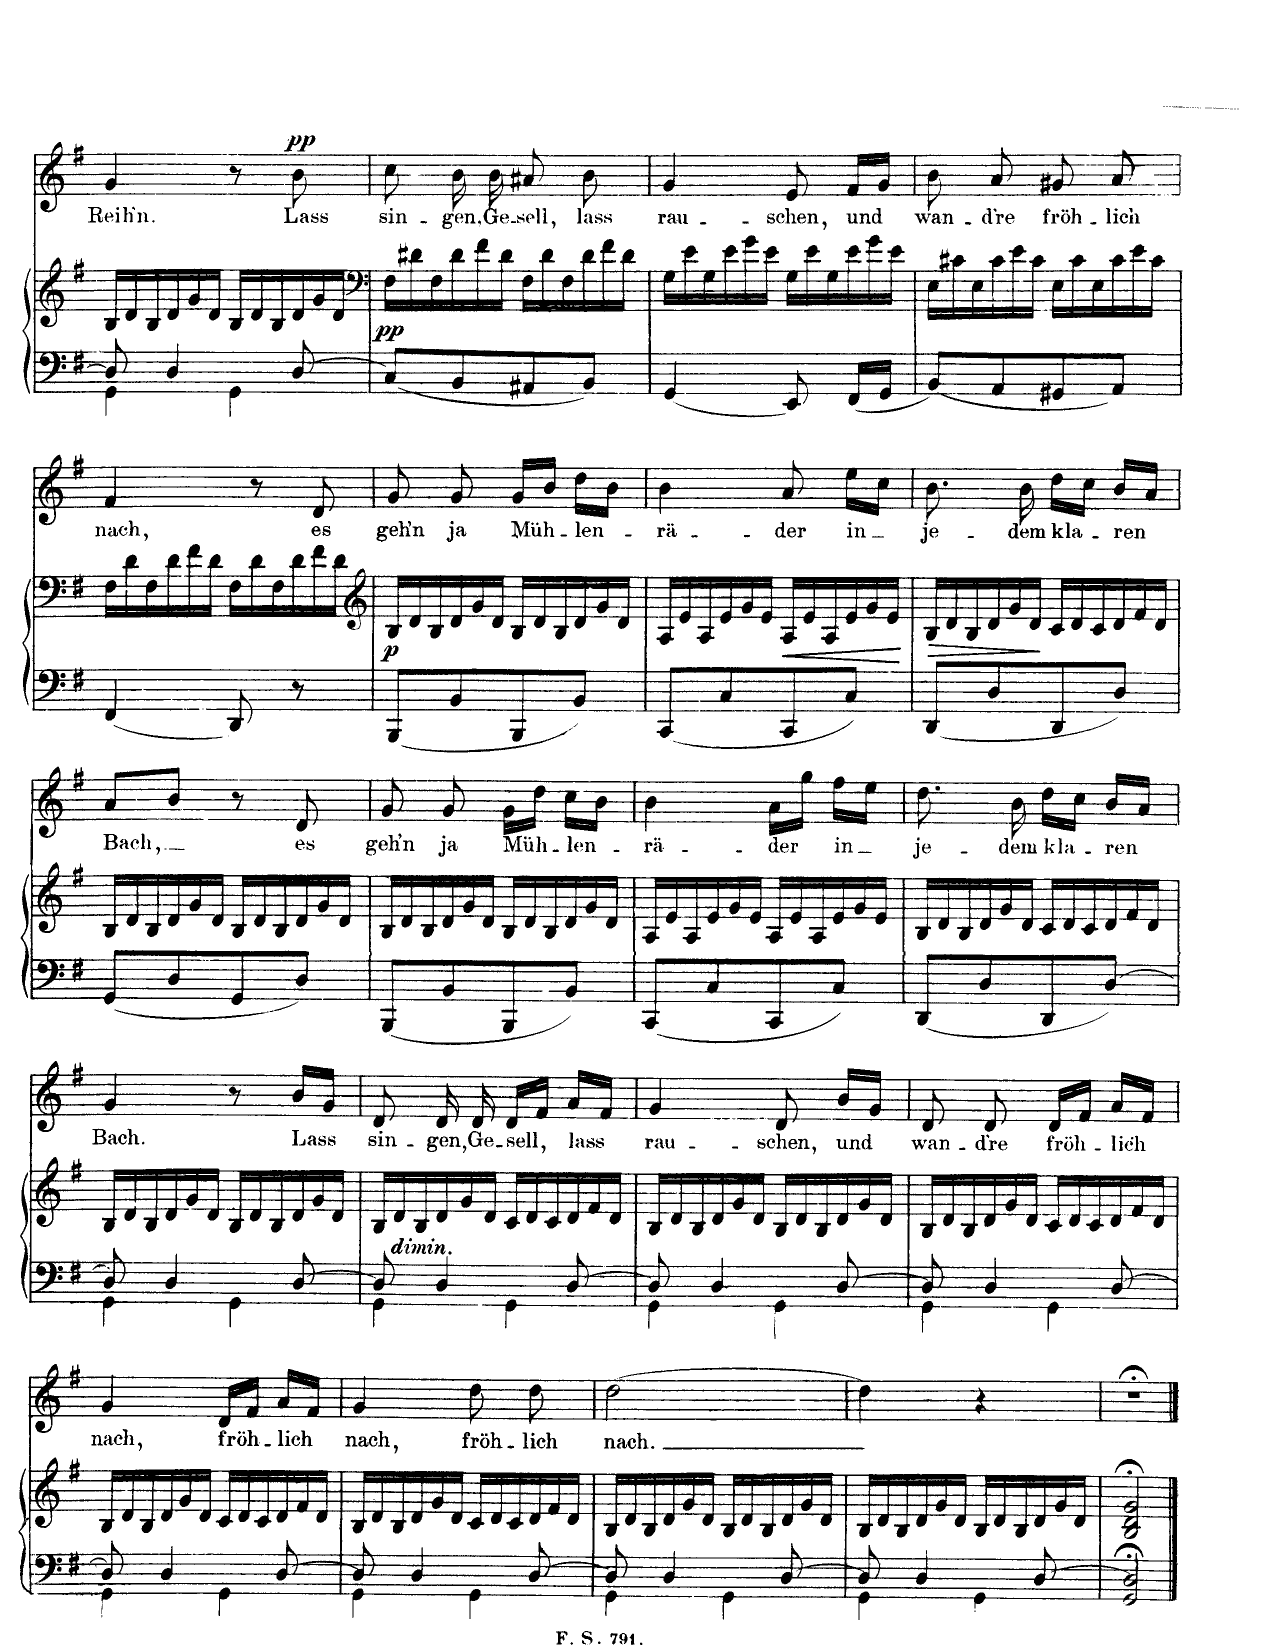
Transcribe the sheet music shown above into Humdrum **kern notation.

**kern	**dynam	**kern	**dynam	**kern	**text	**dynam
*part3	*part3	*part2	*part2	*part1	*part1	*part1
*staff3	*staff3	*staff2	*staff2	*staff1	*staff1	*staff1
*I"Pianoforte	*	*I"Piano	*	*I"Singstimme	*	*
*I'Pno	*	*I'Pno	*	*	*	*
*clefF4	*	*clefG2	*	*clefG2	*	*
*k[f#]	*	*k[f#]	*	*k[f#]	*	*
*M2/4	*	*M2/4	*	*M2/4	*	*
=61	=61	=61	=61	=61	=61	=61
*^	*	*	*	*	*	*
*	*	*	*Xtuplet	*	*	*	*
8D/	4GG\	.	24B/LL	.	4g/	Reih'n.	.
.	.	.	24d/	.	.	.	.
.	.	.	24B/	.	.	.	.
4D/	.	.	24d/	.	.	.	.
.	.	.	24g/	.	.	.	.
.	.	.	24d/JJ	.	.	.	.
.	4GG\	.	24B/LL	.	8r	.	.
.	.	.	24d/	.	.	.	.
.	.	.	24B/	.	.	.	.
!	!	!	!	!	!	!	!LO:DY:b
(8D/	.	.	24d/	.	8b/	Lass	pp
.	.	.	24g/	.	.	.	.
.	.	.	24d/JJ	.	.	.	.
*v	*v	*	*	*	*	*	*
=62	=62	=62	=62	=62	=62	=62
*	*	*clefF4	*	*	*	*
!	!	!	!LO:DY:b	!	!	!
(8C/L)	.	24F#\LL	pp	8cc\	sin-	.
.	.	24d#X\	.	.	.	.
.	.	24F#\	.	.	.	.
8BB/	.	24d#\	.	16b/	-gen,	.
.	.	24f#\	.	.	.	.
.	.	.	.	16b/	Ge-	.
.	.	24d#\JJ	.	.	.	.
8AA#X/	.	24F#\LL	.	8a#X/	-sell,	.
.	.	24d#\	.	.	.	.
.	.	24F#\	.	.	.	.
8BB/J)	.	24d#\	.	8b/	lass	.
.	.	24f#\	.	.	.	.
.	.	24d#\JJ	.	.	.	.
=63	=63	=63	=63	=63	=63	=63
(4GG/	.	24G\LL	.	4g/	rau-	.
.	.	24e\	.	.	.	.
.	.	24G\	.	.	.	.
.	.	24e\	.	.	.	.
.	.	24g\	.	.	.	.
.	.	24e\JJ	.	.	.	.
8EE/)	.	24G\LL	.	8e/	-schen,	.
.	.	24e\	.	.	.	.
.	.	24G\	.	.	.	.
(16FF#/LL	.	24e\	.	16f#/LL	und	.
.	.	24g\	.	.	.	.
16GG/JJ	.	.	.	16g/JJ	.	.
.	.	24e\JJ	.	.	.	.
=64	=64	=64	=64	=64	=64	=64
(8BB/L)	.	24E\LL	.	8b/	wan-	.
.	.	24c#X\	.	.	.	.
.	.	24E\	.	.	.	.
8AAn/	.	24c#\	.	8an/	d're	.
.	.	24e\	.	.	.	.
.	.	24c#\JJ	.	.	.	.
8GG#X/	.	24E\LL	.	8g#X/	fröh-	.
.	.	24c#\	.	.	.	.
.	.	24E\	.	.	.	.
8AA/J)	.	24c#\	.	8a/	-lich	.
.	.	24e\	.	.	.	.
.	.	24c#\JJ	.	.	.	.
=65	=65	=65	=65	=65	=65	=65
(4FF#/	.	24F#\LL	.	4f#/	nach!	.
.	.	24d\	.	.	.	.
.	.	24F#\	.	.	.	.
.	.	24d\	.	.	.	.
.	.	24f#\	.	.	.	.
.	.	24d\JJ	.	.	.	.
8DD/)	.	24F#\LL	.	8r	.	.
.	.	24d\	.	.	.	.
.	.	24F#\	.	.	.	.
8r	.	24d\	.	8d/	Es	.
.	.	24f#\	.	.	.	.
.	.	24d\JJ	.	.	.	.
=66	=66	=66	=66	=66	=66	=66
*	*	*clefG2	*	*	*	*
!	!LO:DY:b	!	!	!	!	!
(8BBB/L	p	24B/LL	.	8g/	geh'n	.
.	.	24d/	.	.	.	.
.	.	24B/	.	.	.	.
8BB/	.	24d/	.	8g/	ja	.
.	.	24g/	.	.	.	.
.	.	24d/JJ	.	.	.	.
8BBB/	.	24B/LL	.	16g/LL	Müh-	.
.	.	24d/	.	.	.	.
.	.	.	.	16b/JJ	.	.
.	.	24B/	.	.	.	.
8BB/J)	.	24d/	.	16dd\LL	-len-	.
.	.	24g/	.	.	.	.
.	.	.	.	16b\JJ	.	.
.	.	24d/JJ	.	.	.	.
=67	=67	=67	=67	=67	=67	=67
(8CC/L	.	24A/LL	.	4b/	-rä-	.
.	.	24e/	.	.	.	.
.	.	24A/	.	.	.	.
8C/	.	24e/	.	.	.	.
.	.	24g/	.	.	.	.
.	.	24e/JJ	.	.	.	.
!	!	!	!LO:HP:b	!	!	!
8CC/	.	24A/LL	<	8a/	-der	.
.	.	24e/	.	.	.	.
.	.	24A/	.	.	.	.
8C/J)	.	24e/	.	16ee\LL	in	.
.	.	24g/	.	.	.	.
.	.	.	.	16cc\JJ	.	.
.	.	24e/JJ	.	.	.	.
.	.	.	[	.	.	.
=68	=68	=68	=68	=68	=68	=68
!	!	!	!LO:HP:b	!	!	!
(8DD/L	.	24B/LL	>	8.b\	je-	.
.	.	24d/	.	.	.	.
.	.	24B/	.	.	.	.
8D/	.	24d/	.	.	.	.
.	.	24g/	.	.	.	.
.	.	.	.	16b\	-dem	.
.	.	24d/JJ	.	.	.	.
8DD/	.	24c/LL	]	16dd\LL	kla-	.
.	.	24d/	.	.	.	.
.	.	.	.	16cc\JJ	.	.
.	.	24c/	.	.	.	.
8D/J)	.	24d/	.	16b/LL	-ren	.
.	.	24f#/	.	.	.	.
.	.	.	.	16a/JJ	.	.
.	.	24d/JJ	.	.	.	.
=69	=69	=69	=69	=69	=69	=69
(8GG/L	.	24B/LL	.	8a/L	Bach,	.
.	.	24d/	.	.	.	.
.	.	24B/	.	.	.	.
8D/	.	24d/	.	8b/J	.	.
.	.	24g/	.	.	.	.
.	.	24d/JJ	.	.	.	.
8GG/	.	24B/LL	.	8r	.	.
.	.	24d/	.	.	.	.
.	.	24B/	.	.	.	.
8D/J)	.	24d/	.	8d/	es	.
.	.	24g/	.	.	.	.
.	.	24d/JJ	.	.	.	.
=70	=70	=70	=70	=70	=70	=70
(8BBB/L	.	24B/LL	.	8g/	geh'n	.
.	.	24d/	.	.	.	.
.	.	24B/	.	.	.	.
8BB/	.	24d/	.	8g/	ja	.
.	.	24g/	.	.	.	.
.	.	24d/JJ	.	.	.	.
8BBB/	.	24B/LL	.	16g/LL	Müh-	.
.	.	24d/	.	.	.	.
.	.	.	.	16dd/JJ	.	.
.	.	24B/	.	.	.	.
8BB/J)	.	24d/	.	16cc/LL	-len-	.
.	.	24g/	.	.	.	.
.	.	.	.	16b/JJ	.	.
.	.	24d/JJ	.	.	.	.
=71	=71	=71	=71	=71	=71	=71
(8CC/L	.	24A/LL	.	4b/	-rä-	.
.	.	24e/	.	.	.	.
.	.	24A/	.	.	.	.
8C/	.	24e/	.	.	.	.
.	.	24g/	.	.	.	.
.	.	24e/JJ	.	.	.	.
8CC/	.	24A/LL	.	16a\LL	-der	.
.	.	24e/	.	.	.	.
.	.	.	.	16gg\JJ	.	.
.	.	24A/	.	.	.	.
8C/J)	.	24e/	.	16ff#\LL	in	.
.	.	24g/	.	.	.	.
.	.	.	.	16ee\JJ	.	.
.	.	24e/JJ	.	.	.	.
=72	=72	=72	=72	=72	=72	=72
(8DD/L	.	24B/LL	.	8.dd\	je-	.
.	.	24d/	.	.	.	.
.	.	24B/	.	.	.	.
8D/	.	24d/	.	.	.	.
.	.	24g/	.	.	.	.
.	.	.	.	16b/	-dem	.
.	.	24d/JJ	.	.	.	.
8DD/	.	24c/LL	.	16dd\LL	kla-	.
.	.	24d/	.	.	.	.
.	.	.	.	16cc\JJ	.	.
.	.	24c/	.	.	.	.
[8D/J)	.	24d/	.	16b/LL	ren	.
.	.	24f#/	.	.	.	.
.	.	.	.	16a/JJ	.	.
.	.	24d/JJ	.	.	.	.
=73	=73	=73	=73	=73	=73	=73
*^	*	*	*	*	*	*
8D/]	4GG\	.	24B/LL	.	4g/	Bach.	.
.	.	.	24d/	.	.	.	.
.	.	.	24B/	.	.	.	.
4D/	.	.	24d/	.	.	.	.
.	.	.	24g/	.	.	.	.
.	.	.	24d/JJ	.	.	.	.
.	4GG\	.	24B/LL	.	8r	.	.
.	.	.	24d/	.	.	.	.
.	.	.	24B/	.	.	.	.
[8D/	.	.	24d/	.	16b/LL	Lass	.
.	.	.	24g/	.	.	.	.
.	.	.	.	.	16g/JJ	.	.
.	.	.	24d/JJ	.	.	.	.
=74	=74	=74	=74	=74	=74	=74	=74
!	!	!	!LO:TX:b:i:t=dimin.	!	!	!	!
8D/]	4GG\	.	24B/LL	.	8d/	sin-	.
.	.	.	24d/	.	.	.	.
.	.	.	24B/	.	.	.	.
4D/	.	.	24d/	.	16d/	-gen,	.
.	.	.	24g/	.	.	.	.
.	.	.	.	.	16d/	Ge-	.
.	.	.	24d/JJ	.	.	.	.
.	4GG\	.	24c/LL	.	16d/LL	-sell,	.
.	.	.	24d/	.	.	.	.
.	.	.	.	.	16f#/JJ	.	.
.	.	.	24c/	.	.	.	.
[8D/	.	.	24d/	.	16a/LL	lass	.
.	.	.	24f#/	.	.	.	.
.	.	.	.	.	16f#/JJ	.	.
.	.	.	24d/JJ	.	.	.	.
=75	=75	=75	=75	=75	=75	=75	=75
8D/]	4GG\	.	24B/LL	.	4g/	rau-	.
.	.	.	24d/	.	.	.	.
.	.	.	24B/	.	.	.	.
4D/	.	.	24d/	.	.	.	.
.	.	.	24g/	.	.	.	.
.	.	.	24d/JJ	.	.	.	.
.	4GG\	.	24B/LL	.	8d/	-schen,	.
.	.	.	24d/	.	.	.	.
.	.	.	24B/	.	.	.	.
[8D/	.	.	24d/	.	16b/LL	und	.
.	.	.	24g/	.	.	.	.
.	.	.	.	.	16g/JJ	.	.
.	.	.	24d/JJ	.	.	.	.
=76	=76	=76	=76	=76	=76	=76	=76
8D/]	4GG\	.	24B/LL	.	8d/	wan-	.
.	.	.	24d/	.	.	.	.
.	.	.	24B/	.	.	.	.
4D/	.	.	24d/	.	8d/	-d're	.
.	.	.	24g/	.	.	.	.
.	.	.	24d/JJ	.	.	.	.
.	4GG\	.	24c/LL	.	16d/LL	fröh-	.
.	.	.	24d/	.	.	.	.
.	.	.	.	.	16f#/JJ	.	.
.	.	.	24c/	.	.	.	.
[8D/	.	.	24d/	.	16a/LL	-lich	.
.	.	.	24f#/	.	.	.	.
.	.	.	.	.	16f#/JJ	.	.
.	.	.	24d/JJ	.	.	.	.
=77	=77	=77	=77	=77	=77	=77	=77
8D/]	4GG\	.	24B/LL	.	4g/	nach,	.
.	.	.	24d/	.	.	.	.
.	.	.	24B/	.	.	.	.
4D/	.	.	24d/	.	.	.	.
.	.	.	24g/	.	.	.	.
.	.	.	24d/JJ	.	.	.	.
.	4GG\	.	24c/LL	.	16d/LL	fröh-	.
.	.	.	24d/	.	.	.	.
.	.	.	.	.	16f#/JJ	.	.
.	.	.	24c/	.	.	.	.
[8D/	.	.	24d/	.	16a/LL	-lich	.
.	.	.	24f#/	.	.	.	.
.	.	.	.	.	16f#/JJ	.	.
.	.	.	24d/JJ	.	.	.	.
=78	=78	=78	=78	=78	=78	=78	=78
8D/]	4GG\	.	24B/LL	.	4g/	nach,	.
.	.	.	24d/	.	.	.	.
.	.	.	24B/	.	.	.	.
4D/	.	.	24d/	.	.	.	.
.	.	.	24g/	.	.	.	.
.	.	.	24d/JJ	.	.	.	.
.	4GG\	.	24c/LL	.	8dd\	fröh-	.
.	.	.	24d/	.	.	.	.
.	.	.	24c/	.	.	.	.
[8D/	.	.	24d/	.	8dd\	-lich	.
.	.	.	24f#/	.	.	.	.
.	.	.	24d/JJ	.	.	.	.
=79	=79	=79	=79	=79	=79	=79	=79
8D/]	4GG\	.	24B/LL	.	[2dd\	nach!	.
.	.	.	24d/	.	.	.	.
.	.	.	24B/	.	.	.	.
4D/	.	.	24d/	.	.	.	.
.	.	.	24g/	.	.	.	.
.	.	.	24d/JJ	.	.	.	.
.	4GG\	.	24B/LL	.	.	.	.
.	.	.	24d/	.	.	.	.
.	.	.	24B/	.	.	.	.
[8D/	.	.	24d/	.	.	.	.
.	.	.	24g/	.	.	.	.
.	.	.	24d/JJ	.	.	.	.
=80	=80	=80	=80	=80	=80	=80	=80
8D/]	4GG\	.	24B/LL	.	4dd\]	.	.
.	.	.	24d/	.	.	.	.
.	.	.	24B/	.	.	.	.
4D/	.	.	24d/	.	.	.	.
.	.	.	24g/	.	.	.	.
.	.	.	24d/JJ	.	.	.	.
.	4GG\	.	24B/LL	.	4r	.	.
.	.	.	24d/	.	.	.	.
.	.	.	24B/	.	.	.	.
(8D/	.	.	24d/	.	.	.	.
.	.	.	24g/	.	.	.	.
.	.	.	(24d/JJ	.	.	.	.
*v	*v	*	*	*	*	*	*
=81	=81	=81	=81	=81	=81	=81
2GG/ 2D/)	.	2B/;< 2d/;< 2g/;<)	.	2r;<	.	.
==	==	==	==	==	==	==
*-	*-	*-	*-	*-	*-	*-
